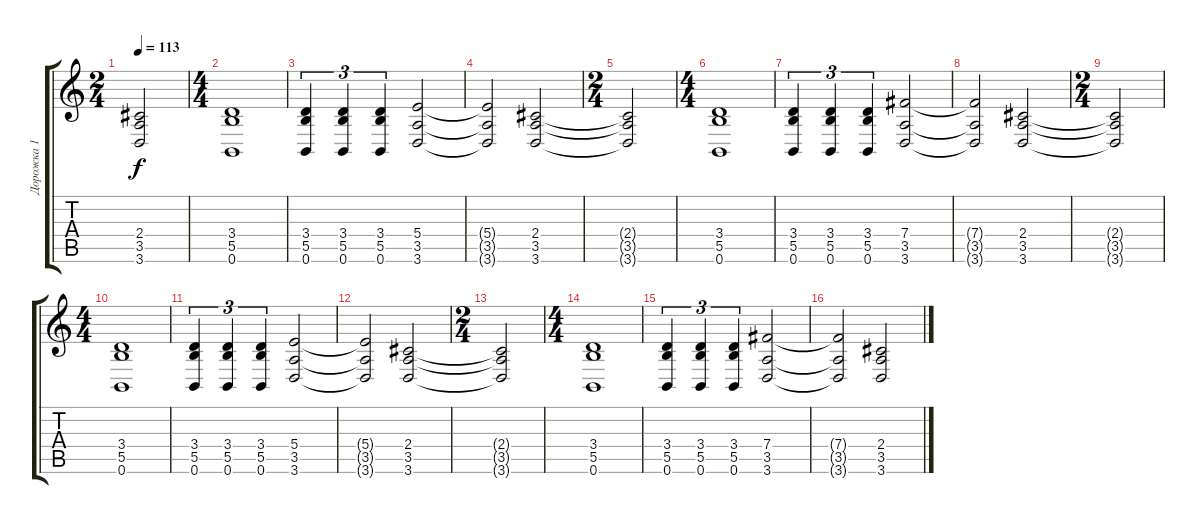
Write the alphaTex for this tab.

\track ("Дорожка 1" "Дорожка 1") {instrument distortionguitar}
\staff {score tabs}
\tuning (Db4 Ab3 E3 B2 Gb2 B1) {hide}
\ts (2 4)
\tempo 113
\clef g2
\ks c
(2.4{t} 3.5{t} 3.6{t}).2{dy f} |
\ts (4 4)
(3.4 5.5 0.6).1 |
(3.4 5.5 0.6).4{tu (3 2)} (3.4 5.5 0.6).4{tu (3 2)} (3.4 5.5 0.6).4{tu (3 2)} (5.4 3.5 3.6).2 |
(5.4{t} 3.5{t} 3.6{t}).2 (2.4 3.5 3.6).2 |
\ts (2 4)
(2.4{t} 3.5{t} 3.6{t}).2 |
\ts (4 4)
(3.4 5.5 0.6).1 |
(3.4 5.5 0.6).4{tu (3 2)} (3.4 5.5 0.6).4{tu (3 2)} (3.4 5.5 0.6).4{tu (3 2)} (7.4 3.5 3.6).2 |
(7.4{t} 3.5{t} 3.6{t}).2 (2.4 3.5 3.6).2 |
\ts (2 4)
(2.4{t} 3.5{t} 3.6{t}).2 |
\ts (4 4)
(3.4 5.5 0.6).1 |
(3.4 5.5 0.6).4{tu (3 2)} (3.4 5.5 0.6).4{tu (3 2)} (3.4 5.5 0.6).4{tu (3 2)} (5.4 3.5 3.6).2 |
(5.4{t} 3.5{t} 3.6{t}).2 (2.4 3.5 3.6).2 |
\ts (2 4)
(2.4{t} 3.5{t} 3.6{t}).2 |
\ts (4 4)
(3.4 5.5 0.6).1 |
(3.4 5.5 0.6).4{tu (3 2)} (3.4 5.5 0.6).4{tu (3 2)} (3.4 5.5 0.6).4{tu (3 2)} (7.4 3.5 3.6).2 |
(7.4{t} 3.5{t} 3.6{t}).2 (2.4 3.5 3.6).2
